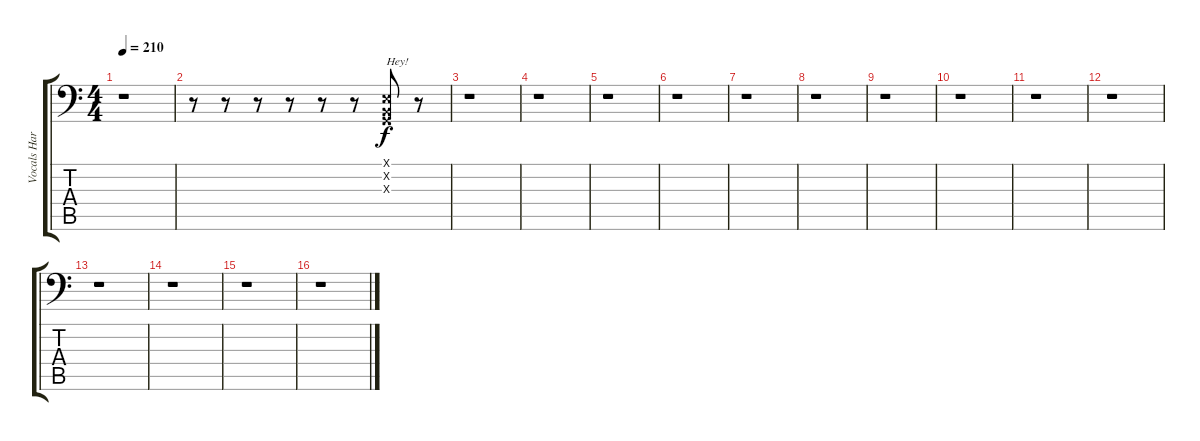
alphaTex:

\track ("Vocals Harsh" "Vocals Har") {instrument timpani}
\staff {score tabs}
\tuning (E3 B2 G2 D2 A1 E1) {hide}
\ts (4 4)
\tempo 210
\clef f4
\ks c
r.1{dy f} |
r.8 r.8 r.8 r.8 r.8 r.8 (0.1{x} 0.2{x} 0.3{x}).8{txt "Hey!"} r.8 |
r.1 |
r.1 |
r.1 |
r.1 |
r.1 |
r.1 |
r.1 |
r.1 |
r.1 |
r.1 |
r.1 |
r.1 |
r.1 |
r.1
